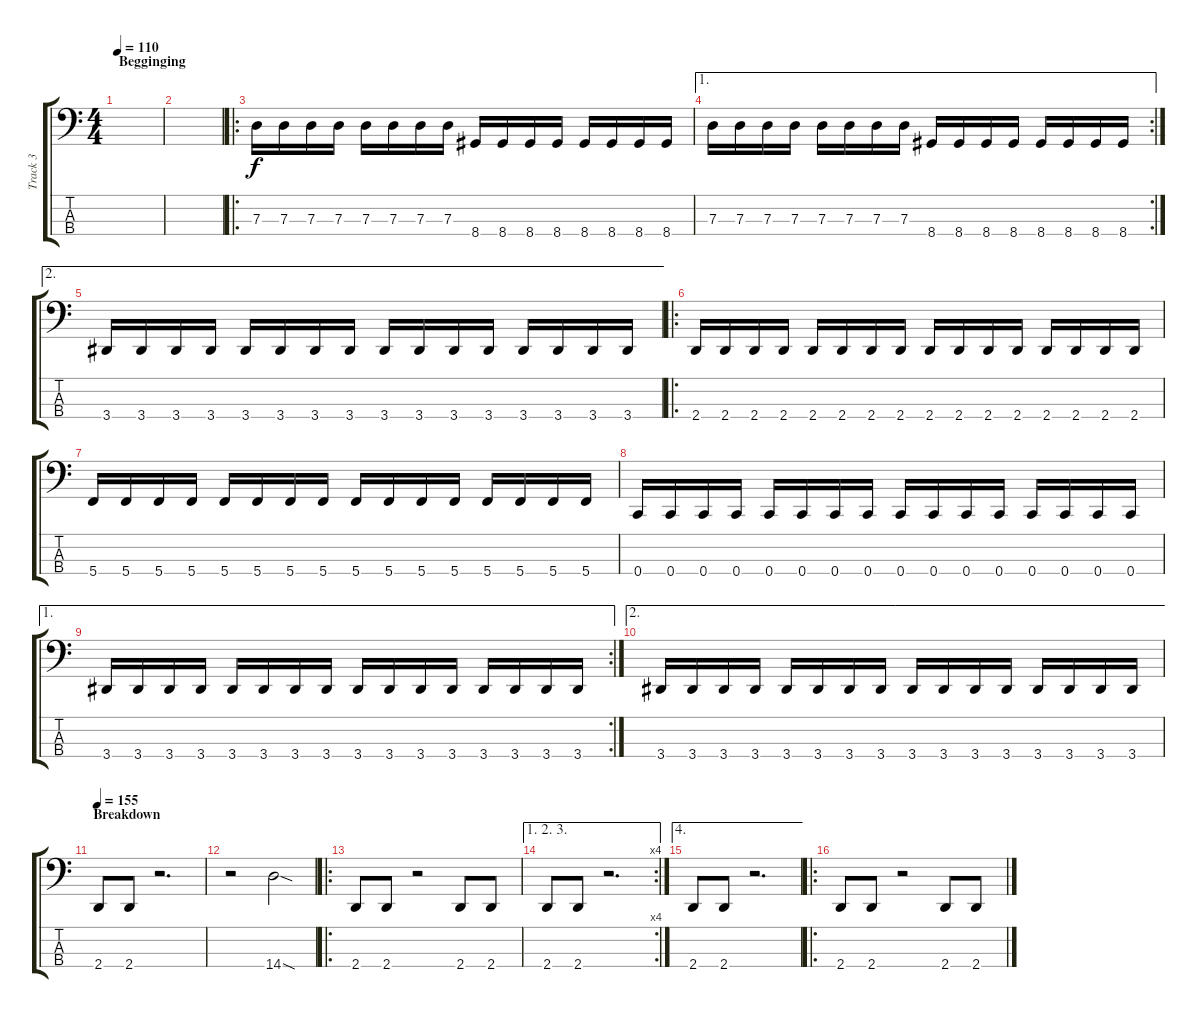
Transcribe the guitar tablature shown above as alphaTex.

\track ("Track 3" "Track 3") {instrument electricbassfinger}
\staff {score tabs}
\tuning (F2 C2 G1 C1) {hide}
\ts (4 4)
\section ("" "Begginging")
\tempo 110
\clef f4
\ks c
|
|
\ro
7.3.16 7.3.16 7.3.16 7.3.16 7.3.16 7.3.16 7.3.16 7.3.16 8.4.16 8.4.16 8.4.16 8.4.16 8.4.16 8.4.16 8.4.16 8.4.16 |
\ae 1
\rc 2
7.3.16 7.3.16 7.3.16 7.3.16 7.3.16 7.3.16 7.3.16 7.3.16 8.4.16 8.4.16 8.4.16 8.4.16 8.4.16 8.4.16 8.4.16 8.4.16 |
\ae 2
3.4.16 3.4.16 3.4.16 3.4.16 3.4.16 3.4.16 3.4.16 3.4.16 3.4.16 3.4.16 3.4.16 3.4.16 3.4.16 3.4.16 3.4.16 3.4.16 |
\ro
2.4.16 2.4.16 2.4.16 2.4.16 2.4.16 2.4.16 2.4.16 2.4.16 2.4.16 2.4.16 2.4.16 2.4.16 2.4.16 2.4.16 2.4.16 2.4.16 |
5.4.16 5.4.16 5.4.16 5.4.16 5.4.16 5.4.16 5.4.16 5.4.16 5.4.16 5.4.16 5.4.16 5.4.16 5.4.16 5.4.16 5.4.16 5.4.16 |
0.4.16 0.4.16 0.4.16 0.4.16 0.4.16 0.4.16 0.4.16 0.4.16 0.4.16 0.4.16 0.4.16 0.4.16 0.4.16 0.4.16 0.4.16 0.4.16 |
\ae 1
\rc 2
3.4.16 3.4.16 3.4.16 3.4.16 3.4.16 3.4.16 3.4.16 3.4.16 3.4.16 3.4.16 3.4.16 3.4.16 3.4.16 3.4.16 3.4.16 3.4.16 |
\ae 2
3.4.16 3.4.16 3.4.16 3.4.16 3.4.16 3.4.16 3.4.16 3.4.16 3.4.16 3.4.16 3.4.16 3.4.16 3.4.16 3.4.16 3.4.16 3.4.16 |
\section ("" "Breakdown")
\tempo 155
2.4.8 2.4.8 r.2{d} |
r.2 14.4{sod}.2 |
\ro
2.4.8 2.4.8 r.2 2.4.8 2.4.8 |
\ae (1 2 3)
\rc 4
2.4.8 2.4.8 r.2{d} |
\ae 4
2.4.8 2.4.8 r.2{d} |
\ro
2.4.8 2.4.8 r.2 2.4.8 2.4.8
